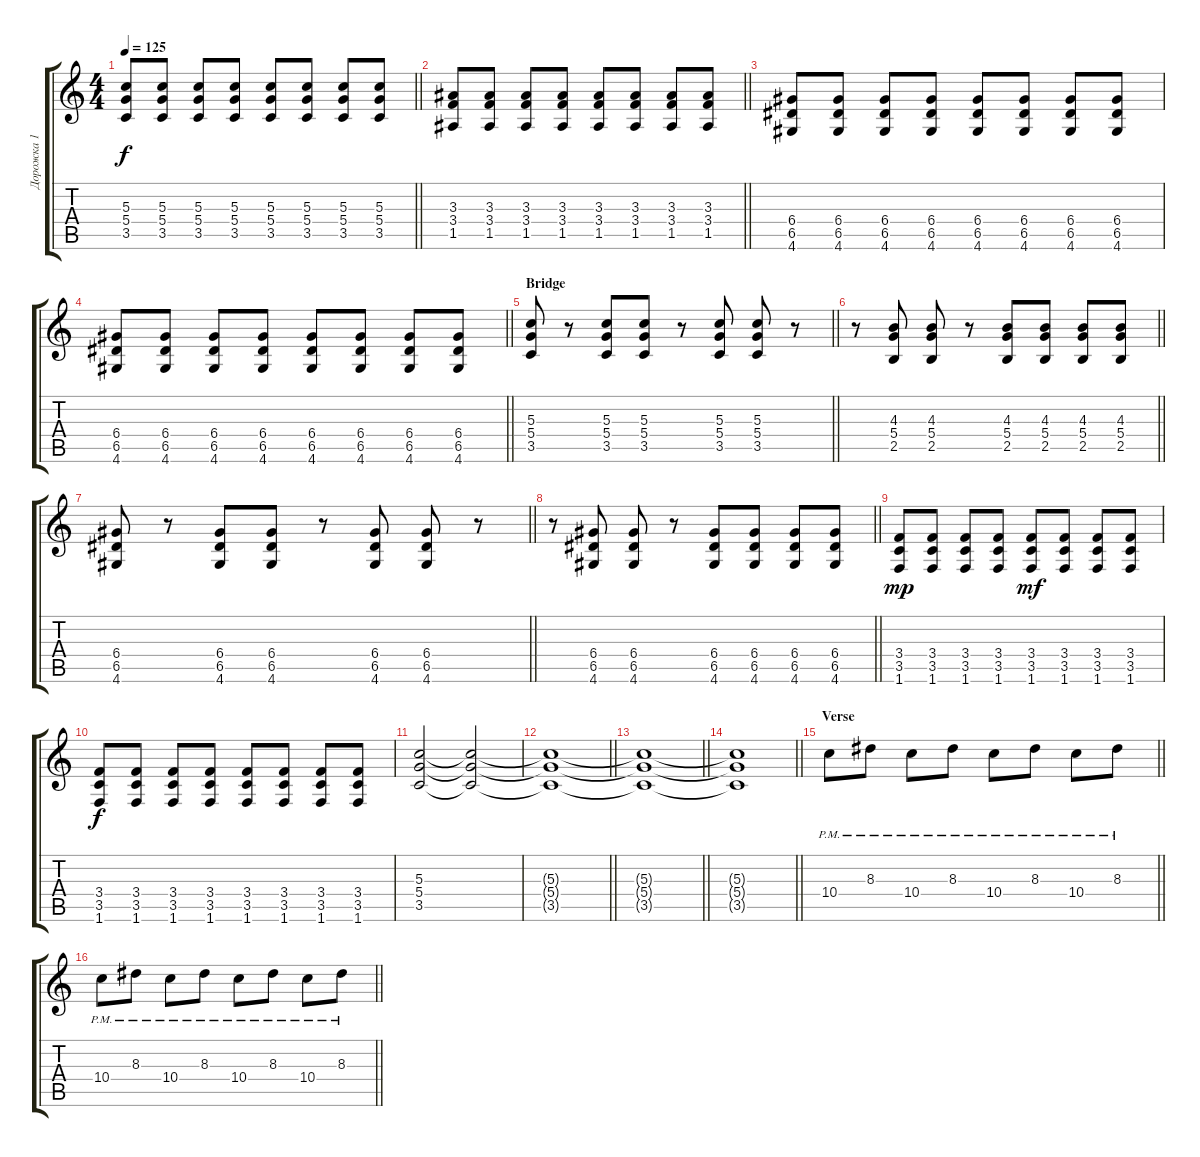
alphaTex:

\track ("Дорожка 1" "Дорожка 1") {instrument distortionguitar}
\staff {score tabs}
\tuning (E4 B3 G3 D3 A2 E2) {hide}
\ts (4 4)
\tempo 125
\clef g2
\barLineRight lightlight
\ks c
(5.3 5.4 3.5).8{dy f} (5.3 5.4 3.5).8 (5.3 5.4 3.5).8 (5.3 5.4 3.5).8 (5.3 5.4 3.5).8 (5.3 5.4 3.5).8 (5.3 5.4 3.5).8 (5.3 5.4 3.5).8 |
\barLineRight lightlight
(3.3 3.4 1.5).8 (3.3 3.4 1.5).8 (3.3 3.4 1.5).8 (3.3 3.4 1.5).8 (3.3 3.4 1.5).8 (3.3 3.4 1.5).8 (3.3 3.4 1.5).8 (3.3 3.4 1.5).8 |
(6.4 6.5 4.6).8 (6.4 6.5 4.6).8 (6.4 6.5 4.6).8 (6.4 6.5 4.6).8 (6.4 6.5 4.6).8 (6.4 6.5 4.6).8 (6.4 6.5 4.6).8 (6.4 6.5 4.6).8 |
\barLineRight lightlight
(6.4 6.5 4.6).8 (6.4 6.5 4.6).8 (6.4 6.5 4.6).8 (6.4 6.5 4.6).8 (6.4 6.5 4.6).8 (6.4 6.5 4.6).8 (6.4 6.5 4.6).8 (6.4 6.5 4.6).8 |
\section ("" "Bridge")
\barLineRight lightlight
(5.3 5.4 3.5).8 r.8 (5.3 5.4 3.5).8 (5.3 5.4 3.5).8 r.8 (5.3 5.4 3.5).8 (5.3 5.4 3.5).8 r.8 |
\barLineRight lightlight
r.8 (4.3 5.4 2.5).8 (4.3 5.4 2.5).8 r.8 (4.3 5.4 2.5).8 (4.3 5.4 2.5).8 (4.3 5.4 2.5).8 (4.3 5.4 2.5).8 |
\barLineRight lightlight
(6.4 6.5 4.6).8 r.8 (6.4 6.5 4.6).8 (6.4 6.5 4.6).8 r.8 (6.4 6.5 4.6).8 (6.4 6.5 4.6).8 r.8 |
\barLineRight lightlight
r.8 (6.4 6.5 4.6).8 (6.4 6.5 4.6).8 r.8 (6.4 6.5 4.6).8 (6.4 6.5 4.6).8 (6.4 6.5 4.6).8 (6.4 6.5 4.6).8 |
(3.4 3.5 1.6).8{dy mp} (3.4 3.5 1.6).8 (3.4 3.5 1.6).8 (3.4 3.5 1.6).8 (3.4 3.5 1.6).8{dy mf} (3.4 3.5 1.6).8 (3.4 3.5 1.6).8 (3.4 3.5 1.6).8 |
(3.4 3.5 1.6).8{dy f} (3.4 3.5 1.6).8 (3.4 3.5 1.6).8 (3.4 3.5 1.6).8 (3.4 3.5 1.6).8 (3.4 3.5 1.6).8 (3.4 3.5 1.6).8 (3.4 3.5 1.6).8 |
(5.3 5.4 3.5).2{volume 13} (5.3{t} 5.4{t} 3.5{t}).2{volume 4} |
\barLineRight lightlight
(5.3{t} 5.4{t} 3.5{t}).1 |
\barLineRight lightlight
(5.3{t} 5.4{t} 3.5{t}).1 |
\barLineRight lightlight
(5.3{t} 5.4{t} 3.5{t}).1 |
\section ("" "Verse")
\barLineRight lightlight
10.4{pm}.8{volume 13} 8.3{pm}.8 10.4{pm}.8 8.3{pm}.8 10.4{pm}.8 8.3{pm}.8 10.4{pm}.8 8.3{pm}.8 |
\barLineRight lightlight
10.4{pm}.8 8.3{pm}.8 10.4{pm}.8 8.3{pm}.8 10.4{pm}.8 8.3{pm}.8 10.4{pm}.8 8.3{pm}.8
